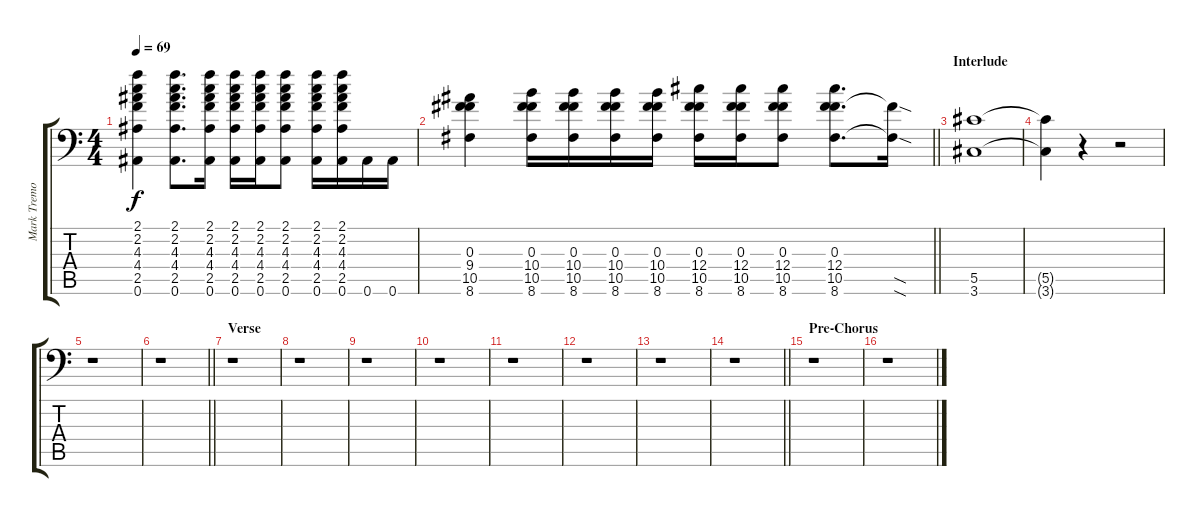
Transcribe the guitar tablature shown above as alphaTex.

\track ("Mark Tremonti" "Mark Tremo") {instrument distortionguitar}
\staff {score tabs}
\tuning (Eb4 Bb3 Gb3 Db3 Ab2 Bb1) {hide}
\ts (4 4)
\tempo 69
\clef f4
\ks c
(2.1 2.2 4.3 4.4 2.5 0.6).4{dy f} (2.1 2.2 4.3 4.4 2.5 0.6).8{d} (2.1 2.2 4.3 4.4 2.5 0.6).16 (2.1 2.2 4.3 4.4 2.5 0.6).16 (2.1 2.2 4.3 4.4 2.5 0.6).16 (2.1 2.2 4.3 4.4 2.5 0.6).8 (2.1 2.2 4.3 4.4 2.5 0.6).16 (2.1 2.2 4.3 4.4 2.5 0.6).16 0.6.16 0.6.16 |
\barLineRight lightlight
(0.3 9.4 10.5 8.6).4 (0.3 10.4 10.5 8.6).16 (0.3 10.4 10.5 8.6).16 (0.3 10.4 10.5 8.6).16 (0.3 10.4 10.5 8.6).16 (0.3 12.4 10.5 8.6).16 (0.3 12.4 10.5 8.6).16 (0.3 12.4 10.5 8.6).8 (0.3 12.4 10.5 8.6).8{d} (10.5{sod t} 8.6{sod t}).16 |
\section ("" "Interlude")
(5.5 3.6).1{volume 4} |
(5.5{t} 3.6{t}).4 r.4 r.2 |
r.1 |
\barLineRight lightlight
r.1 |
\section ("" "Verse")
r.1 |
r.1 |
r.1 |
r.1 |
r.1 |
r.1 |
r.1 |
\barLineRight lightlight
r.1 |
\section ("" "Pre-Chorus")
r.1 |
r.1
